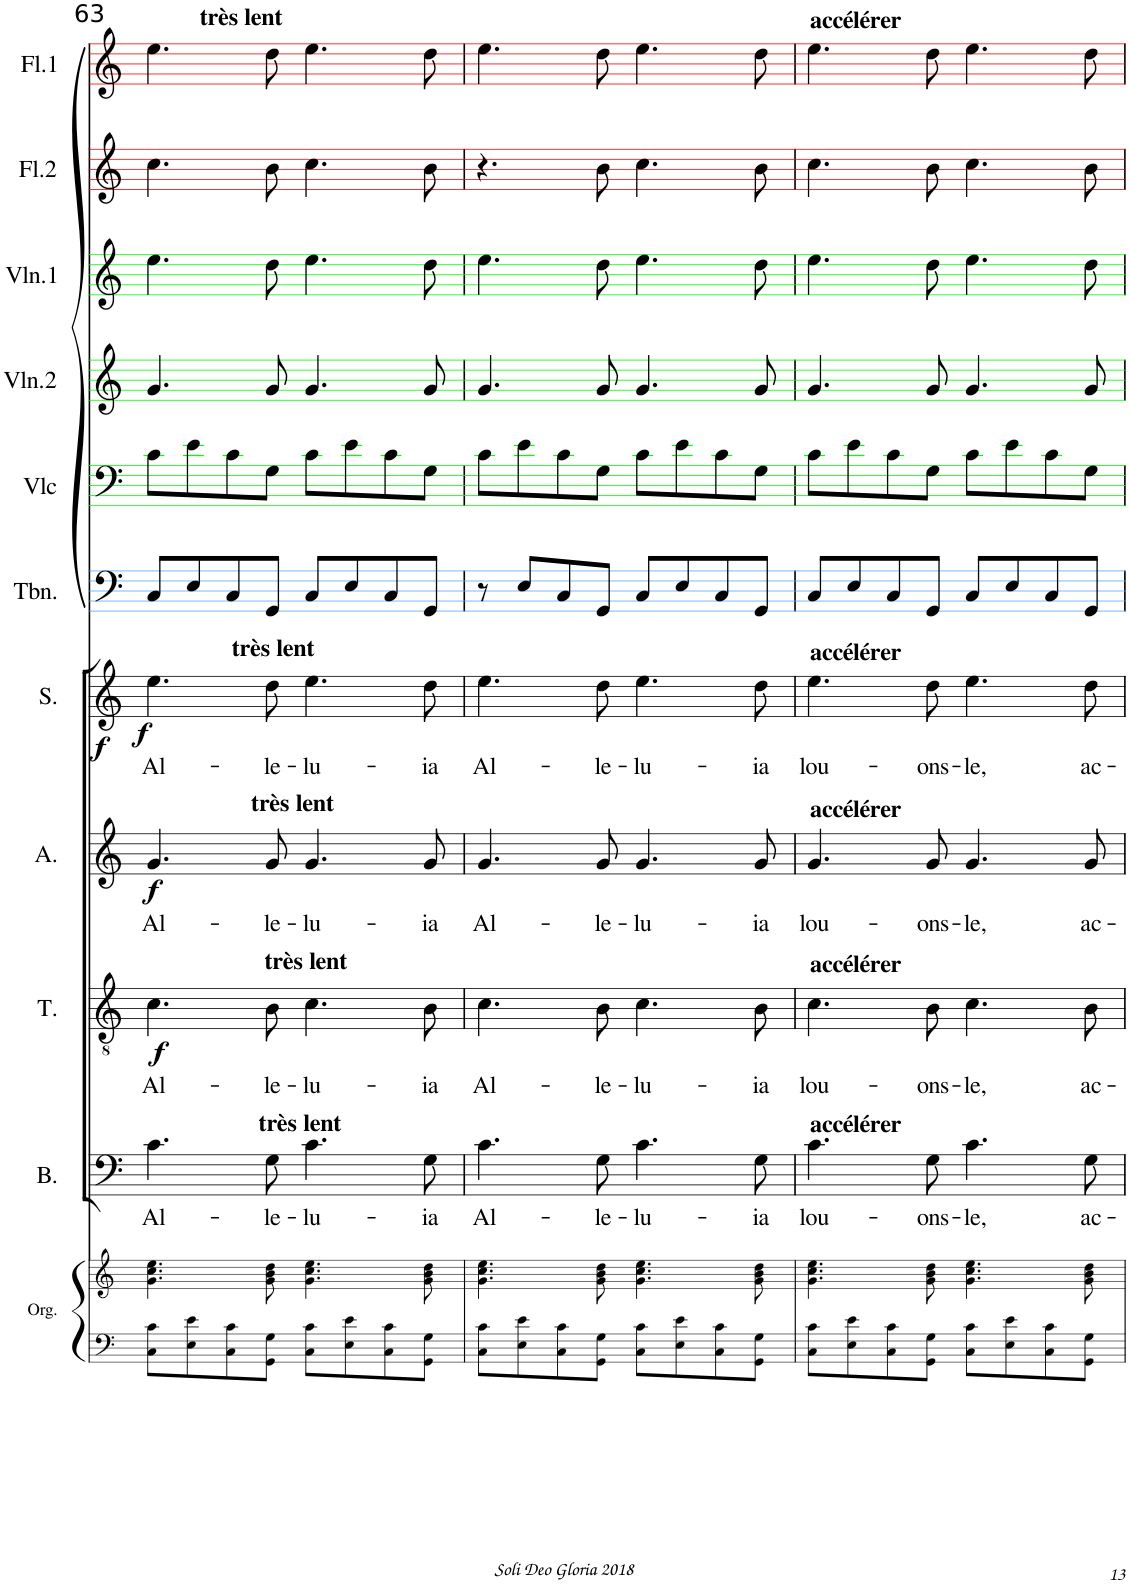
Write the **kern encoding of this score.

**kern	**kern	**kern	**text	**kern	**text	**dynam	**kern	**text	**dynam	**kern	**text	**dynam	**kern	**kern	**kern	**kern	**kern	**kern
*part11	*part11	*part10	*part10	*part9	*part9	*part9	*part8	*part8	*part8	*part7	*part7	*part7	*part6	*part5	*part4	*part3	*part2	*part1
*staff12	*staff11	*staff10	*staff10	*staff9	*staff9	*staff9	*staff8	*staff8	*staff8	*staff7	*staff7	*staff7	*staff6	*staff5	*staff4	*staff3	*staff2	*staff1
*I"Orgue	*	*I"Bass	*	*I"Ténor	*	*	*I"Alto	*	*	*I"Soprano	*	*	*I"Trombone	*I"Violoncelle	*I"Violon 2	*I"Violon 1	*I"Flûte 2	*I"Flûte 1
*I'Org.	*	*I'B.	*	*I'T.	*	*	*I'A.	*	*	*I'S.	*	*	*I'Tbn.	*I'Vlc	*I'Vln.2	*I'Vln.1	*I'Fl.2	*I'Fl.1
!!LO:PB:g=z
*clefF4	*clefG2	*clefF4	*	*clefGv2	*	*	*clefG2	*	*	*clefG2	*	*	*clefF4	*clefF4	*clefG2	*clefG2	*clefG2	*clefG2
*k[]	*k[]	*k[]	*	*k[]	*	*	*k[]	*	*	*k[]	*	*	*k[]	*k[]	*k[]	*k[]	*k[]	*k[]
*M4/4	*M4/4	*M4/4	*	*M4/4	*	*	*M4/4	*	*	*M4/4	*	*	*M4/4	*M4/4	*M4/4	*M4/4	*M4/4	*M4/4
*met(c)	*met(c)	*met(c)	*	*met(c)	*	*	*met(c)	*	*	*met(c)	*	*	*met(c)	*met(c)	*met(c)	*met(c)	*met(c)	*met(c)
=63	=63	=63	=63	=63	=63	=63	=63	=63	=63	=63	=63	=63	=63	=63	=63	=63	=63	=63
!	!	!	!LO:LY:b	!	!LO:LY:b	!LO:DY:b	!	!LO:LY:b	!LO:DY:b	!	!LO:LY:b	!LO:DY:b	!	!	!	!	!	!
!	!	!	!	!	!	!	!	!	!	!	!	!LO:DY:n=1:b	!	!	!	!	!	!
8C\ 8c\L	4.g\ 4.cc\ 4.ee\	4.c\	Al-	4.c\	Al-	f	4.g/	Al-	f	4.ee\	Al-	f f	8C/L	8c\L	4.g/	4.ee\	4.cc\	4.ee\
8E\ 8e\	.	.	.	.	.	.	.	.	.	.	.	.	8E/	8e\	.	.	.	.
8C\ 8c\	.	.	.	.	.	.	.	.	.	.	.	.	8C/	8c\	.	.	.	.
!	!	!	!	!	!	!	!	!	!	!	!	!	!	!	!	!	!	!LO:TX:a:B:t=très lent
!	!	!	!LO:LY:b	!	!LO:LY:b	!	!	!LO:LY:b	!	!	!LO:LY:b	!	!	!	!	!	!	!
8GG\ 8G\J	8g\ 8b\ 8dd\	8G\	-le-	8B\	-le-	.	8g/	-le-	.	8dd\	-le-	.	8GG/J	8G\J	8g/	8dd\	8b\	8dd\
!	!	!	!LO:LY:b	!	!LO:LY:b	!	!	!LO:LY:b	!	!	!LO:LY:b	!	!	!	!	!	!	!
8C\ 8c\L	4.g\ 4.cc\ 4.ee\	4.c\	-lu-	4.c\	-lu-	.	4.g/	-lu-	.	4.ee\	-lu-	.	8C/L	8c\L	4.g/	4.ee\	4.cc\	4.ee\
8E\ 8e\	.	.	.	.	.	.	.	.	.	.	.	.	8E/	8e\	.	.	.	.
8C\ 8c\	.	.	.	.	.	.	.	.	.	.	.	.	8C/	8c\	.	.	.	.
!	!	!	!LO:LY:b	!	!LO:LY:b	!	!	!LO:LY:b	!	!	!LO:LY:b	!	!	!	!	!	!	!
8GG\ 8G\J	8g\ 8b\ 8dd\	8G\	-ia	8B\	-ia	.	8g/	-ia	.	8dd\	-ia	.	8GG/J	8G\J	8g/	8dd\	8b\	8dd\
=64	=64	=64	=64	=64	=64	=64	=64	=64	=64	=64	=64	=64	=64	=64	=64	=64	=64	=64
!	!	!	!	!	!	!	!	!	!	!LO:TX:a:B:t=très lent	!	!	!	!	!	!	!	!
!	!	!	!	!	!	!	!LO:TX:a:B:t=très lent	!	!	!	!	!	!	!	!	!	!	!
!	!	!	!	!LO:TX:a:B:t=très lent	!	!	!	!	!	!	!	!	!	!	!	!	!	!
!	!	!LO:TX:a:B:t=très lent	!	!	!	!	!	!	!	!	!	!	!	!	!	!	!	!
!	!	!	!LO:LY:b	!	!LO:LY:b	!	!	!LO:LY:b	!	!	!LO:LY:b	!	!	!	!	!	!	!
8C\ 8c\L	4.g\ 4.cc\ 4.ee\	4.c\	Al-	4.c\	Al-	.	4.g/	Al-	.	4.ee\	Al-	.	8r	8c\L	4.g/	4.ee\	4.r	4.ee\
8E\ 8e\	.	.	.	.	.	.	.	.	.	.	.	.	8E/L	8e\	.	.	.	.
8C\ 8c\	.	.	.	.	.	.	.	.	.	.	.	.	8C/	8c\	.	.	.	.
!	!	!	!LO:LY:b	!	!LO:LY:b	!	!	!LO:LY:b	!	!	!LO:LY:b	!	!	!	!	!	!	!
8GG\ 8G\J	8g\ 8b\ 8dd\	8G\	-le-	8B\	-le-	.	8g/	-le-	.	8dd\	-le-	.	8GG/J	8G\J	8g/	8dd\	8b\	8dd\
!	!	!	!LO:LY:b	!	!LO:LY:b	!	!	!LO:LY:b	!	!	!LO:LY:b	!	!	!	!	!	!	!
8C\ 8c\L	4.g\ 4.cc\ 4.ee\	4.c\	-lu-	4.c\	-lu-	.	4.g/	-lu-	.	4.ee\	-lu-	.	8C/L	8c\L	4.g/	4.ee\	4.cc\	4.ee\
8E\ 8e\	.	.	.	.	.	.	.	.	.	.	.	.	8E/	8e\	.	.	.	.
8C\ 8c\	.	.	.	.	.	.	.	.	.	.	.	.	8C/	8c\	.	.	.	.
!	!	!	!LO:LY:b	!	!LO:LY:b	!	!	!LO:LY:b	!	!	!LO:LY:b	!	!	!	!	!	!	!
8GG\ 8G\J	8g\ 8b\ 8dd\	8G\	-ia	8B\	-ia	.	8g/	-ia	.	8dd\	-ia	.	8GG/J	8G\J	8g/	8dd\	8b\	8dd\
=65	=65	=65	=65	=65	=65	=65	=65	=65	=65	=65	=65	=65	=65	=65	=65	=65	=65	=65
!	!	!	!	!	!	!	!	!	!	!	!	!	!	!	!	!	!	!LO:TX:a:B:t=accélérer
!	!	!	!	!	!	!	!	!	!	!LO:TX:a:B:t=accélérer	!	!	!	!	!	!	!	!
!	!	!	!	!	!	!	!LO:TX:a:B:t=accélérer	!	!	!	!	!	!	!	!	!	!	!
!	!	!	!	!LO:TX:a:B:t=accélérer	!	!	!	!	!	!	!	!	!	!	!	!	!	!
!	!	!LO:TX:a:B:t=accélérer	!	!	!	!	!	!	!	!	!	!	!	!	!	!	!	!
!	!	!	!LO:LY:b	!	!LO:LY:b	!	!	!LO:LY:b	!	!	!LO:LY:b	!	!	!	!	!	!	!
8C\ 8c\L	4.g\ 4.cc\ 4.ee\	4.c\	lou-	4.c\	lou-	.	4.g/	lou-	.	4.ee\	lou-	.	8C/L	8c\L	4.g/	4.ee\	4.cc\	4.ee\
8E\ 8e\	.	.	.	.	.	.	.	.	.	.	.	.	8E/	8e\	.	.	.	.
8C\ 8c\	.	.	.	.	.	.	.	.	.	.	.	.	8C/	8c\	.	.	.	.
!	!	!	!LO:LY:b	!	!LO:LY:b	!	!	!LO:LY:b	!	!	!LO:LY:b	!	!	!	!	!	!	!
8GG\ 8G\J	8g\ 8b\ 8dd\	8G\	-ons-	8B\	-ons-	.	8g/	-ons-	.	8dd\	-ons-	.	8GG/J	8G\J	8g/	8dd\	8b\	8dd\
!	!	!	!LO:LY:b	!	!LO:LY:b	!	!	!LO:LY:b	!	!	!LO:LY:b	!	!	!	!	!	!	!
8C\ 8c\L	4.g\ 4.cc\ 4.ee\	4.c\	-le,	4.c\	-le,	.	4.g/	-le,	.	4.ee\	-le,	.	8C/L	8c\L	4.g/	4.ee\	4.cc\	4.ee\
8E\ 8e\	.	.	.	.	.	.	.	.	.	.	.	.	8E/	8e\	.	.	.	.
8C\ 8c\	.	.	.	.	.	.	.	.	.	.	.	.	8C/	8c\	.	.	.	.
!	!	!	!LO:LY:b	!	!LO:LY:b	!	!	!LO:LY:b	!	!	!LO:LY:b	!	!	!	!	!	!	!
8GG\ 8G\J	8g\ 8b\ 8dd\	8G\	ac-	8B\	ac-	.	8g/	ac-	.	8dd\	ac-	.	8GG/J	8G\J	8g/	8dd\	8b\	8dd\
=	=	=	=	=	=	=	=	=	=	=	=	=	=	=	=	=	=	=
*-	*-	*-	*-	*-	*-	*-	*-	*-	*-	*-	*-	*-	*-	*-	*-	*-	*-	*-
